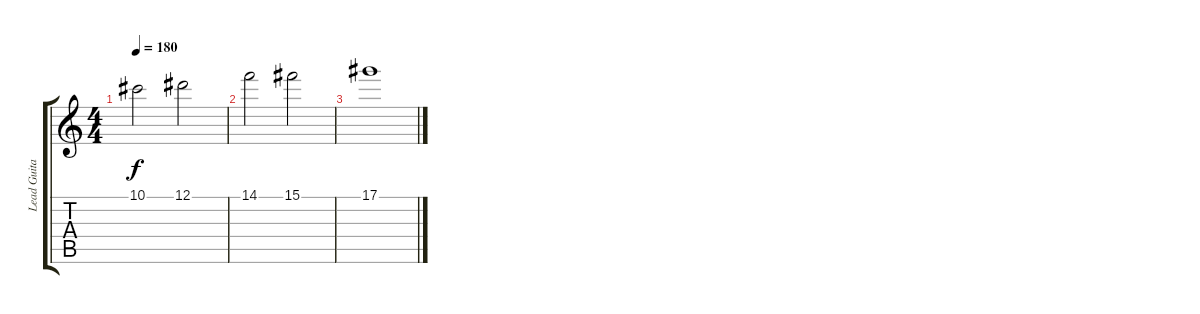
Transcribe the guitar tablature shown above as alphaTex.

\track ("Lead Guitar" "Lead Guita") {instrument distortionguitar}
\staff {score tabs}
\tuning (Eb4 Bb3 Gb3 Db3 Ab2 Eb2) {hide}
\ts (4 4)
\tempo 180
\clef g2
\ks c
10.1{t}.2{dy f} 12.1.2 |
14.1.2 15.1.2 |
17.1.1
